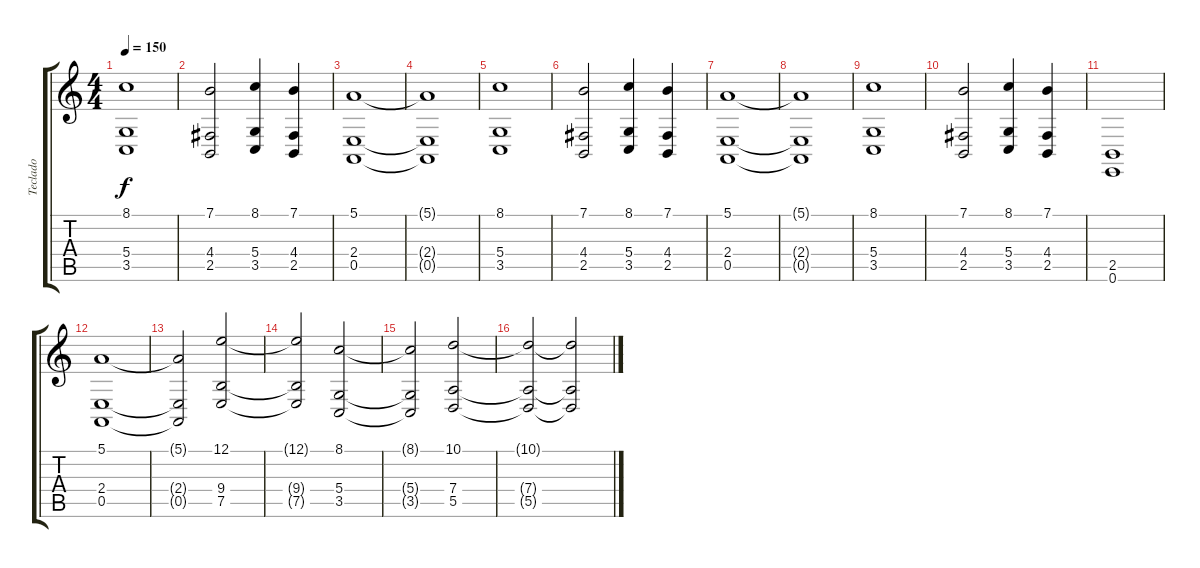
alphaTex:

\track ("Teclado" "Teclado") {instrument tremolostrings}
\staff {score tabs}
\tuning (E4 B3 G3 D3 A2 E2) {hide}
\ts (4 4)
\tempo 150
\clef g2
\ks c
(8.1 5.4 3.5).1{dy f} |
(7.1 4.4 2.5).2 (8.1 5.4 3.5).4 (7.1 4.4 2.5).4 |
(5.1 2.4 0.5).1 |
(5.1{t} 2.4{t} 0.5{t}).1 |
(8.1 5.4 3.5).1 |
(7.1 4.4 2.5).2 (8.1 5.4 3.5).4 (7.1 4.4 2.5).4 |
(5.1 2.4 0.5).1 |
(5.1{t} 2.4{t} 0.5{t}).1 |
(8.1 5.4 3.5).1 |
(7.1 4.4 2.5).2 (8.1 5.4 3.5).4 (7.1 4.4 2.5).4 |
(2.5 0.6).1 |
(5.1 2.4 0.5).1 |
(5.1{t} 2.4{t} 0.5{t}).2 (12.1 9.4 7.5).2 |
(12.1{t} 9.4{t} 7.5{t}).2 (8.1 5.4 3.5).2 |
(8.1{t} 5.4{t} 3.5{t}).2 (10.1 7.4 5.5).2 |
(10.1{t} 7.4{t} 5.5{t}).2 (10.1{t} 7.4{t} 5.5{t}).2
